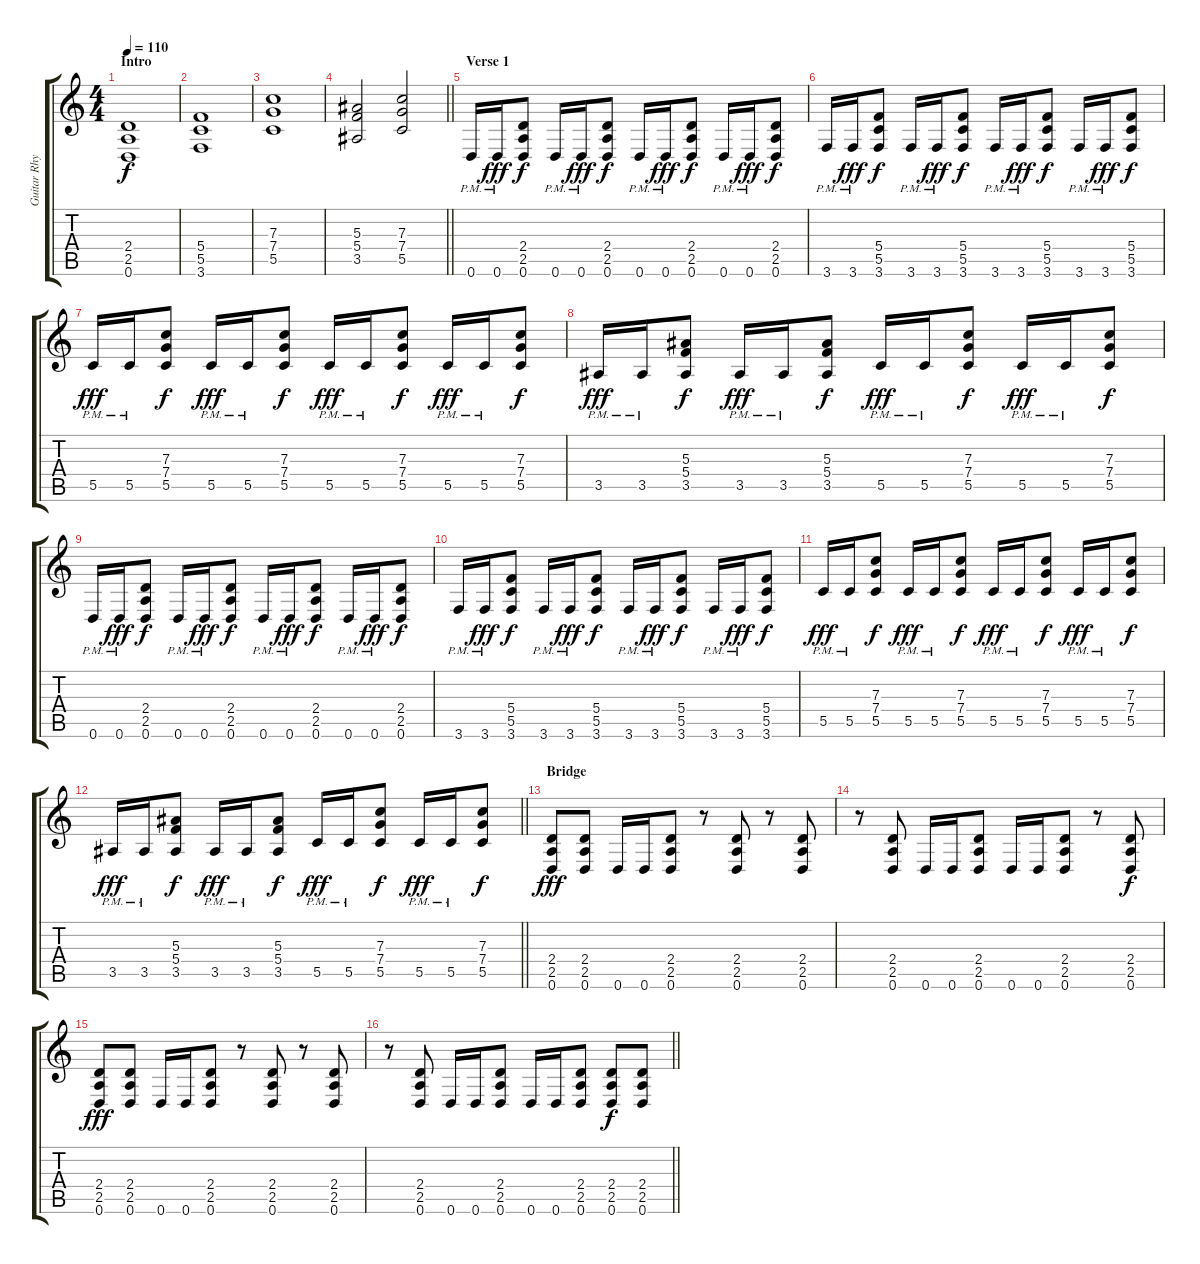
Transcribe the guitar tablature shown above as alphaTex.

\track ("Guitar Rhythm" "Guitar Rhy") {instrument distortionguitar}
\staff {score tabs}
\tuning (D4 A3 F3 C3 G2 D2) {hide}
\ts (4 4)
\section ("" "Intro")
\tempo 110
\clef g2
\ks c
(2.4 2.5 0.6).1{dy f instrument distortionguitar} |
(5.4 5.5 3.6).1 |
(7.3 7.4 5.5).1 |
\barLineRight lightlight
(5.3 5.4 3.5).2 (7.3 7.4 5.5).2 |
\section ("" "Verse 1")
0.6{pm}.16 0.6{pm}.16{dy fff} (2.4 2.5 0.6).8{dy f} 0.6{pm}.16 0.6{pm}.16{dy fff} (2.4 2.5 0.6).8{dy f} 0.6{pm}.16 0.6{pm}.16{dy fff} (2.4 2.5 0.6).8{dy f} 0.6{pm}.16 0.6{pm}.16{dy fff} (2.4 2.5 0.6).8{dy f} |
3.6{pm}.16 3.6{pm}.16{dy fff} (5.4 5.5 3.6).8{dy f} 3.6{pm}.16 3.6{pm}.16{dy fff} (5.4 5.5 3.6).8{dy f} 3.6{pm}.16 3.6{pm}.16{dy fff} (5.4 5.5 3.6).8{dy f} 3.6{pm}.16 3.6{pm}.16{dy fff} (5.4 5.5 3.6).8{dy f} |
5.5{pm}.16{dy fff} 5.5{pm}.16 (7.3 7.4 5.5).8{dy f} 5.5{pm}.16{dy fff} 5.5{pm}.16 (7.3 7.4 5.5).8{dy f} 5.5{pm}.16{dy fff} 5.5{pm}.16 (7.3 7.4 5.5).8{dy f} 5.5{pm}.16{dy fff} 5.5{pm}.16 (7.3 7.4 5.5).8{dy f} |
3.5{pm}.16{dy fff} 3.5{pm}.16 (5.3 5.4 3.5).8{dy f} 3.5{pm}.16{dy fff} 3.5{pm}.16 (5.3 5.4 3.5).8{dy f} 5.5{pm}.16{dy fff} 5.5{pm}.16 (7.3 7.4 5.5).8{dy f} 5.5{pm}.16{dy fff} 5.5{pm}.16 (7.3 7.4 5.5).8{dy f} |
0.6{pm}.16 0.6{pm}.16{dy fff} (2.4 2.5 0.6).8{dy f} 0.6{pm}.16 0.6{pm}.16{dy fff} (2.4 2.5 0.6).8{dy f} 0.6{pm}.16 0.6{pm}.16{dy fff} (2.4 2.5 0.6).8{dy f} 0.6{pm}.16 0.6{pm}.16{dy fff} (2.4 2.5 0.6).8{dy f} |
3.6{pm}.16 3.6{pm}.16{dy fff} (5.4 5.5 3.6).8{dy f} 3.6{pm}.16 3.6{pm}.16{dy fff} (5.4 5.5 3.6).8{dy f} 3.6{pm}.16 3.6{pm}.16{dy fff} (5.4 5.5 3.6).8{dy f} 3.6{pm}.16 3.6{pm}.16{dy fff} (5.4 5.5 3.6).8{dy f} |
5.5{pm}.16{dy fff} 5.5{pm}.16 (7.3 7.4 5.5).8{dy f} 5.5{pm}.16{dy fff} 5.5{pm}.16 (7.3 7.4 5.5).8{dy f} 5.5{pm}.16{dy fff} 5.5{pm}.16 (7.3 7.4 5.5).8{dy f} 5.5{pm}.16{dy fff} 5.5{pm}.16 (7.3 7.4 5.5).8{dy f} |
\barLineRight lightlight
3.5{pm}.16{dy fff} 3.5{pm}.16 (5.3 5.4 3.5).8{dy f} 3.5{pm}.16{dy fff} 3.5{pm}.16 (5.3 5.4 3.5).8{dy f} 5.5{pm}.16{dy fff} 5.5{pm}.16 (7.3 7.4 5.5).8{dy f} 5.5{pm}.16{dy fff} 5.5{pm}.16 (7.3 7.4 5.5).8{dy f} |
\section ("" "Bridge")
(2.4 2.5 0.6).8{dy fff} (2.4 2.5 0.6).8 0.6.16 0.6.16 (2.4 2.5 0.6).8 r.8 (2.4 2.5 0.6).8 r.8 (2.4 2.5 0.6).8 |
r.8 (2.4 2.5 0.6).8 0.6.16 0.6.16 (2.4 2.5 0.6).8 0.6.16 0.6.16 (2.4 2.5 0.6).8 r.8 (2.4 2.5 0.6).8{dy f} |
(2.4 2.5 0.6).8{dy fff} (2.4 2.5 0.6).8 0.6.16 0.6.16 (2.4 2.5 0.6).8 r.8 (2.4 2.5 0.6).8 r.8 (2.4 2.5 0.6).8 |
\barLineRight lightlight
r.8 (2.4 2.5 0.6).8 0.6.16 0.6.16 (2.4 2.5 0.6).8 0.6.16 0.6.16 (2.4 2.5 0.6).8 (2.4 2.5 0.6).8{dy f} (2.4 2.5 0.6).8
